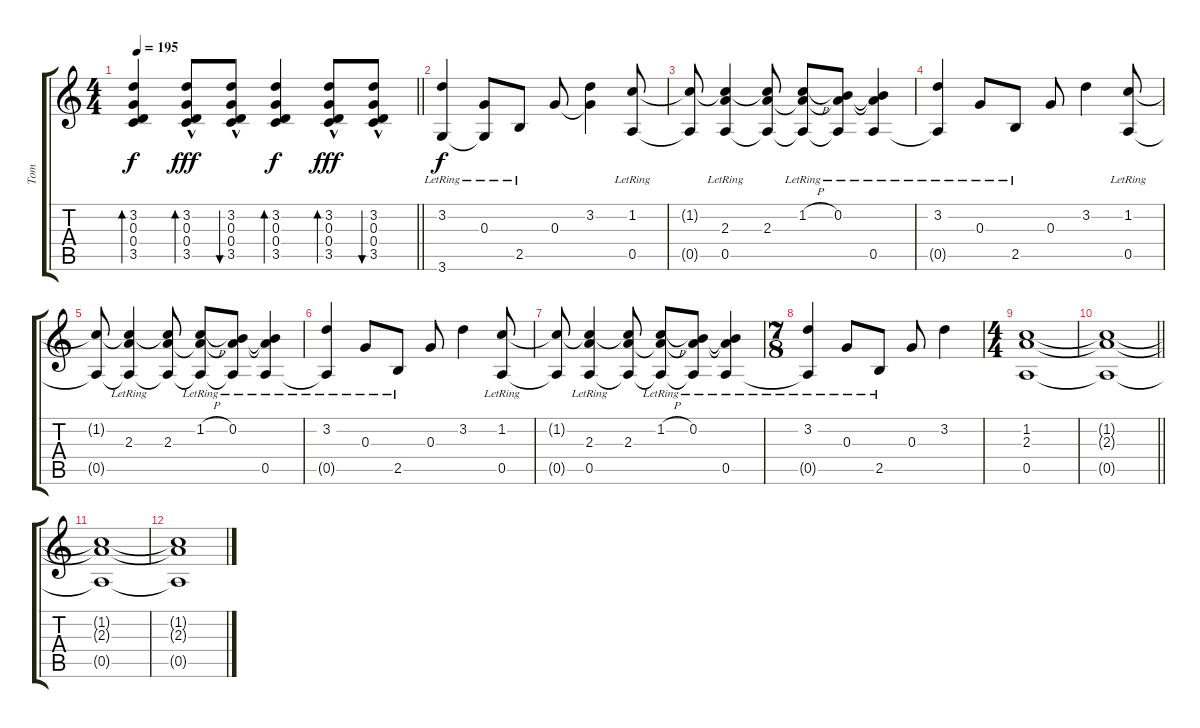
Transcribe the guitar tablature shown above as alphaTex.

\track ("Tom" "Tom") {instrument acousticguitarsteel}
\staff {score tabs}
\tuning (E4 B3 G3 D3 A2 E2) {hide}
\ts (4 4)
\tempo 195
\clef g2
\barLineRight lightlight
\ks c
(3.2 0.3 0.4 3.5).4{bd 120 dy f} (3.2{hac} 0.3{hac} 0.4 3.5).8{bd 120 dy fff} (3.2{hac} 0.3{hac} 0.4 3.5).8{bu 120} (3.2 0.3 0.4 3.5).4{bd 120 dy f} (3.2{hac} 0.3{hac} 0.4 3.5).8{bd 120 dy fff} (3.2{hac} 0.3{hac} 0.4 3.5).8{bu 120} |
(3.2{lr} 3.6).4{dy f volume 7} (0.3{lr} 3.6{t}).8 2.5{lr}.8 0.3.8 (3.2 0.3{t}).4 (1.2{lr} 0.5{lr}).8 |
(1.2{t} 0.5{t}).8 (1.2{t} 2.3{lr} 0.5{lr}).4 (1.2{t} 2.3 0.5{t}).8 (1.2{h lr} 2.3{t} 0.5{t}).8 (0.2{lr} 2.3{t} 0.5{t}).8 (0.2{t} 2.3{t} 0.5{lr}).4 |
(3.2{lr} 0.5{t}).4 0.3{lr}.8 2.5{lr}.8 0.3.8 3.2.4 (1.2{lr} 0.5{lr}).8 |
(1.2{t} 0.5{t}).8 (1.2{t} 2.3{lr} 0.5{t}).4 (1.2{t} 2.3 0.5{t}).8 (1.2{h lr} 2.3{t} 0.5{t}).8 (0.2{lr} 2.3{t} 0.5{t}).8 (0.2{t} 2.3{t} 0.5{lr}).4 |
(3.2{lr} 0.5{t}).4 0.3{lr}.8 2.5{lr}.8 0.3.8 3.2.4 (1.2{lr} 0.5{lr}).8 |
(1.2{t} 0.5{t}).8 (1.2{t} 2.3{lr} 0.5{lr}).4 (1.2{t} 2.3 0.5{t}).8 (1.2{h lr} 2.3{t} 0.5{t}).8 (0.2{lr} 2.3{t} 0.5{t}).8 (0.2{t} 2.3{t} 0.5{lr}).4 |
\ts (7 8)
(3.2{lr} 0.5{t}).4 0.3{lr}.8 2.5{lr}.8 0.3.8 3.2.4 |
\ts (4 4)
(1.2 2.3 0.5).1 |
\barLineRight lightlight
(1.2{t} 2.3{t} 0.5{t}).1 |
(1.2{t} 2.3{t} 0.5{t}).1 |
(1.2{t} 2.3{t} 0.5{t}).1
